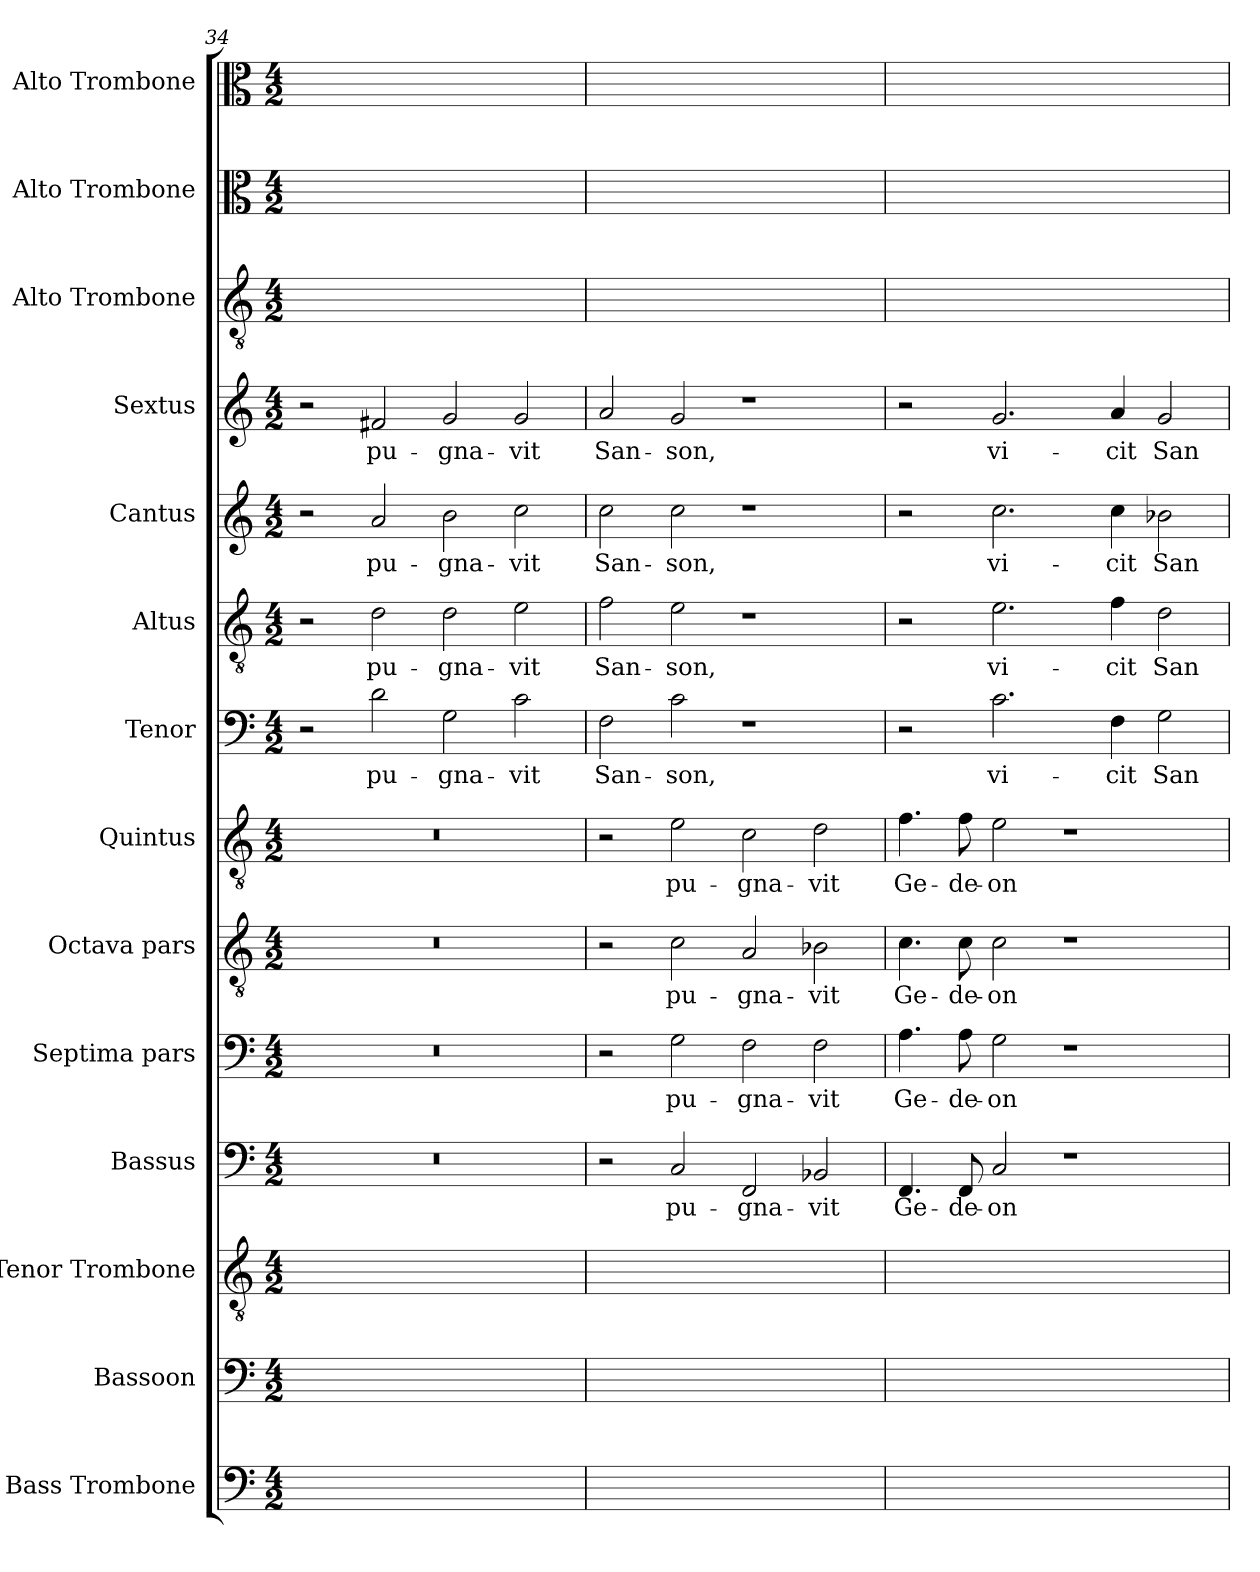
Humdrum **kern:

**kern	**text	**kern	**text	**kern	**text	**kern	**text	**kern	**text	**kern	**text	**kern	**text	**kern	**text	**kern	**text	**kern	**text	**kern	**text	**kern	**text	**kern	**text	**kern	**text
*part14	*part14	*part13	*part13	*part12	*part12	*part11	*part11	*part10	*part10	*part9	*part9	*part8	*part8	*part7	*part7	*part6	*part6	*part5	*part5	*part4	*part4	*part3	*part3	*part2	*part2	*part1	*part1
*staff14	*staff14	*staff13	*staff13	*staff12	*staff12	*staff11	*staff11	*staff10	*staff10	*staff9	*staff9	*staff8	*staff8	*staff7	*staff7	*staff6	*staff6	*staff5	*staff5	*staff4	*staff4	*staff3	*staff3	*staff2	*staff2	*staff1	*staff1
*I"Bass Trombone	*	*I"Bassoon	*	*I"Tenor Trombone	*	*I"Bassus	*	*I"Septima pars	*	*I"Octava pars	*	*I"Quintus	*	*I"Tenor	*	*I"Altus	*	*I"Cantus	*	*I"Sextus	*	*I"Alto Trombone	*	*I"Alto Trombone	*	*I"Alto Trombone	*
*I'B. Tbn.	*	*I'Bsn.	*	*I'Tbn.	*	*I'B.	*	*	*	*	*	*	*	*I'T.	*	*I'A.	*	*I'C.	*	*	*	*I'A. Tbn.	*	*I'A. Tbn.	*	*I'A. Tbn.	*
*clefF4	*	*clefF4	*	*clefGv2	*	*clefF4	*	*clefF4	*	*clefGv2	*	*clefGv2	*	*clefF4	*	*clefGv2	*	*clefG2	*	*clefG2	*	*clefGv2	*	*clefC3	*	*clefC3	*
*	*	*	*	*	*	*	*	*	*	*ITrd7c12	*	*ITrd7c12	*	*	*	*ITrd7c12	*	*	*	*	*	*	*	*	*	*	*
*k[]	*	*k[]	*	*k[]	*	*k[]	*	*k[]	*	*k[]	*	*k[]	*	*k[]	*	*k[]	*	*k[]	*	*k[]	*	*k[]	*	*k[]	*	*k[]	*
*a:	*	*a:	*	*a:	*	*a:	*	*a:	*	*a:	*	*a:	*	*a:	*	*a:	*	*a:	*	*a:	*	*a:	*	*a:	*	*a:	*
*M4/2	*	*M4/2	*	*M4/2	*	*M4/2	*	*M4/2	*	*M4/2	*	*M4/2	*	*M4/2	*	*M4/2	*	*M4/2	*	*M4/2	*	*M4/2	*	*M4/2	*	*M4/2	*
=34	=34	=34	=34	=34	=34	=34	=34	=34	=34	=34	=34	=34	=34	=34	=34	=34	=34	=34	=34	=34	=34	=34	=34	=34	=34	=34	=34
!	!	!	!	!	!	!LO:N:vis=1	!	!LO:N:vis=1	!	!LO:N:vis=1	!	!LO:N:vis=1	!	!	!	!	!	!	!	!	!	!	!	!	!	!	!
0ryy	.	0ryy	.	0ryy	.	0r	.	0r	.	0r	.	0r	.	2r	.	2r	.	2r	.	2r	.	2ryy	.	2ryy	.	2ryy	.
!	!	!	!	!	!	!	!	!	!	!	!	!	!	!	!LO:LY:b	!	!LO:LY:b	!	!LO:LY:b	!	!LO:LY:b	!	!	!	!	!	!
.	.	.	.	.	.	.	.	.	.	.	.	.	.	2d\	pu-	2D\	pu-	2a/	pu-	2f#X/	pu-	2D/yy	pu-	2a\yy	pu-	2f#\yy	pu-
!	!	!	!	!	!	!	!	!	!	!	!	!	!	!	!LO:LY:b	!	!LO:LY:b	!	!LO:LY:b	!	!LO:LY:b	!	!	!	!	!	!
.	.	.	.	.	.	.	.	.	.	.	.	.	.	2G\	-gna-	2D\	-gna-	2b\	-gna-	2g/	-gna-	2D/yy	-gna-	2b\yy	-gna-	2g\yy	-gna-
!	!	!	!	!	!	!	!	!	!	!	!	!	!	!	!LO:LY:b	!	!LO:LY:b	!	!LO:LY:b	!	!LO:LY:b	!	!	!	!	!	!
.	.	.	.	.	.	.	.	.	.	.	.	.	.	2c\	-vit	2E\	-vit	2cc\	-vit	2g/	-vit	2E/yy	-vit	2cc\yy	-vit	2g\yy	-vit
!!LO:PB:g=z
=35	=35	=35	=35	=35	=35	=35	=35	=35	=35	=35	=35	=35	=35	=35	=35	=35	=35	=35	=35	=35	=35	=35	=35	=35	=35	=35	=35
!	!	!	!	!	!	!	!	!	!	!	!	!	!	!	!LO:LY:b	!	!LO:LY:b	!	!LO:LY:b	!	!LO:LY:b	!	!	!	!	!	!
2ryy	.	2ryy	.	2ryy	.	2r	.	2r	.	2r	.	2r	.	2F\	San-	2F\	San-	2cc\	San-	2a/	San-	2F/yy	San-	2cc\yy	San-	2a\yy	San-
!	!	!	!	!	!	!	!LO:LY:b	!	!LO:LY:b	!	!LO:LY:b	!	!LO:LY:b	!	!LO:LY:b	!	!LO:LY:b	!	!LO:LY:b	!	!LO:LY:b	!	!	!	!	!	!
2C/yy	pu-	2G\yy	pu-	2C/yy	pu-	2C/	pu-	2G\	pu-	2C\	pu-	2E\	pu-	2c\	-son,	2E\	-son,	2cc\	-son,	2g/	-son,	2E/yy	-son,	2cc\yy	-son,	2g\yy	-son,
!	!	!	!	!	!	!	!LO:LY:b	!	!LO:LY:b	!	!LO:LY:b	!	!LO:LY:b	!	!	!	!	!	!	!	!	!	!	!	!	!	!
2FF/yy	-gna-	2F\yy	-gna-	2AA/yy	-gna-	2FF/	-gna-	2F\	-gna-	2AA/	-gna-	2C\	-gna-	1r	.	1r	.	1r	.	1r	.	1ryy	.	1ryy	.	1ryy	.
!	!	!	!	!	!	!	!LO:LY:b	!	!LO:LY:b	!	!LO:LY:b	!	!LO:LY:b	!	!	!	!	!	!	!	!	!	!	!	!	!	!
2BB-/yy	-vit	2F\yy	-vit	2BB-/yy	-vit	2BB-X/	-vit	2F\	-vit	2BB-X\	-vit	2D\	-vit	.	.	.	.	.	.	.	.	.	.	.	.	.	.
=36	=36	=36	=36	=36	=36	=36	=36	=36	=36	=36	=36	=36	=36	=36	=36	=36	=36	=36	=36	=36	=36	=36	=36	=36	=36	=36	=36
!	!	!	!	!	!	!	!LO:LY:b	!	!LO:LY:b	!	!LO:LY:b	!	!LO:LY:b	!	!	!	!	!	!	!	!	!	!	!	!	!	!
4.FF/yy	Ge-	4.A\yy	Ge-	4.C/yy	Ge-	4.FF/	Ge-	4.A\	Ge-	4.C\	Ge-	4.F\	Ge-	2r	.	2r	.	2r	.	2r	.	2ryy	.	2ryy	.	2ryy	.
!	!	!	!	!	!	!	!LO:LY:b	!	!LO:LY:b	!	!LO:LY:b	!	!LO:LY:b	!	!	!	!	!	!	!	!	!	!	!	!	!	!
8FF/yy	-de-	8A\yy	-de-	8C/yy	-de-	8FF/	-de-	8A\	-de-	8C\	-de-	8F\	-de-	.	.	.	.	.	.	.	.	.	.	.	.	.	.
!	!	!	!	!	!	!	!LO:LY:b	!	!LO:LY:b	!	!LO:LY:b	!	!LO:LY:b	!	!LO:LY:b	!	!LO:LY:b	!	!LO:LY:b	!	!LO:LY:b	!	!	!	!	!	!
2C/yy	-on	2G\yy	-on	2C/yy	-on	2C/	-on	2G\	-on	2C\	-on	2E\	-on	2.c\	vi-	2.E\	vi-	2.cc\	vi-	2.g/	vi-	2.E/yy	vi-	2.cc\yy	vi-	2.g\yy	vi-
1ryy	.	1ryy	.	1ryy	.	1r	.	1r	.	1r	.	1r	.	.	.	.	.	.	.	.	.	.	.	.	.	.	.
!	!	!	!	!	!	!	!	!	!	!	!	!	!	!	!LO:LY:b	!	!LO:LY:b	!	!LO:LY:b	!	!LO:LY:b	!	!	!	!	!	!
.	.	.	.	.	.	.	.	.	.	.	.	.	.	4F\	-cit	4F\	-cit	4cc\	-cit	4a/	-cit	4F/yy	-cit	4cc\yy	-cit	4a\yy	-cit
!	!	!	!	!	!	!	!	!	!	!	!	!	!	!	!LO:LY:b	!	!LO:LY:b	!	!LO:LY:b	!	!LO:LY:b	!	!	!	!	!	!
.	.	.	.	.	.	.	.	.	.	.	.	.	.	2G\	San-	2D\	San-	2b-X\	San-	2g/	San-	2D/yy	San-	2b-\yy	San-	2g\yy	San-
=	=	=	=	=	=	=	=	=	=	=	=	=	=	=	=	=	=	=	=	=	=	=	=	=	=	=	=
*-	*-	*-	*-	*-	*-	*-	*-	*-	*-	*-	*-	*-	*-	*-	*-	*-	*-	*-	*-	*-	*-	*-	*-	*-	*-	*-	*-
